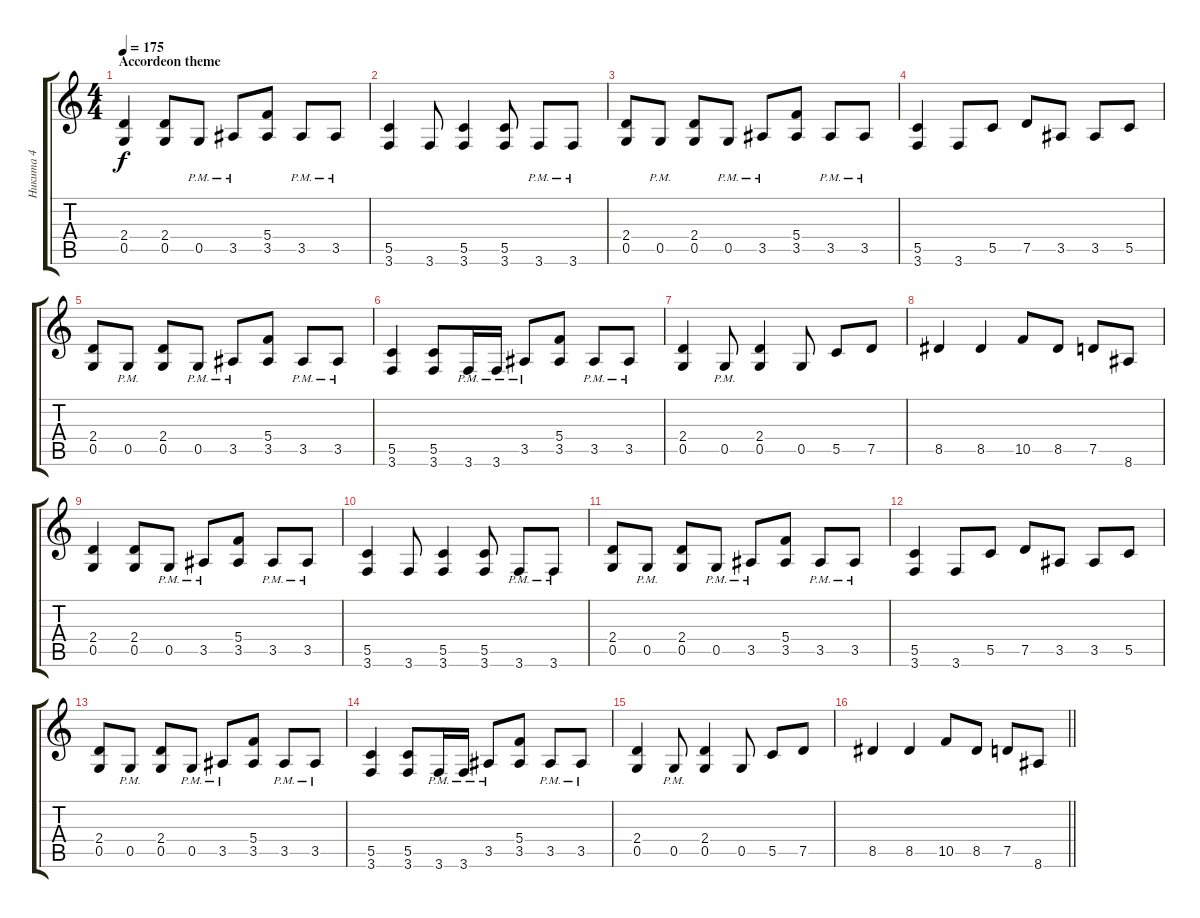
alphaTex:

\track ("Никита 4" "Никита 4") {instrument distortionguitar}
\staff {score tabs}
\tuning (D4 A3 F3 C3 G2 D2) {hide}
\ts (4 4)
\section ("" "Accordeon theme")
\tempo 175
\clef g2
\ks c
(2.4 0.5).4{dy f} (2.4 0.5).8 0.5{pm}.8 3.5{pm}.8 (5.4 3.5).8 3.5{pm}.8 3.5{pm}.8 |
(5.5 3.6).4 3.6.8 (5.5 3.6).4 (5.5 3.6).8 3.6{pm}.8 3.6{pm}.8 |
(2.4 0.5).8 0.5{pm}.8 (2.4 0.5).8 0.5{pm}.8 3.5{pm}.8 (5.4 3.5).8 3.5{pm}.8 3.5{pm}.8 |
(5.5 3.6).4 3.6.8 5.5.8 7.5.8 3.5.8 3.5.8 5.5.8 |
(2.4 0.5).8 0.5{pm}.8 (2.4 0.5).8 0.5{pm}.8 3.5{pm}.8 (5.4 3.5).8 3.5{pm}.8 3.5{pm}.8 |
(5.5 3.6).4 (5.5 3.6).8 3.6{pm}.16 3.6{pm}.16 3.5{pm}.8 (5.4 3.5).8 3.5{pm}.8 3.5{pm}.8 |
(2.4 0.5).4 0.5{pm}.8 (2.4 0.5).4 0.5.8 5.5.8 7.5.8 |
8.5.4 8.5.4 10.5.8 8.5.8 7.5.8 8.6.8 |
(2.4 0.5).4 (2.4 0.5).8 0.5{pm}.8 3.5{pm}.8 (5.4 3.5).8 3.5{pm}.8 3.5{pm}.8 |
(5.5 3.6).4 3.6.8 (5.5 3.6).4 (5.5 3.6).8 3.6{pm}.8 3.6{pm}.8 |
(2.4 0.5).8 0.5{pm}.8 (2.4 0.5).8 0.5{pm}.8 3.5{pm}.8 (5.4 3.5).8 3.5{pm}.8 3.5{pm}.8 |
(5.5 3.6).4 3.6.8 5.5.8 7.5.8 3.5.8 3.5.8 5.5.8 |
(2.4 0.5).8 0.5{pm}.8 (2.4 0.5).8 0.5{pm}.8 3.5{pm}.8 (5.4 3.5).8 3.5{pm}.8 3.5{pm}.8 |
(5.5 3.6).4 (5.5 3.6).8 3.6{pm}.16 3.6{pm}.16 3.5{pm}.8 (5.4 3.5).8 3.5{pm}.8 3.5{pm}.8 |
(2.4 0.5).4 0.5{pm}.8 (2.4 0.5).4 0.5.8 5.5.8 7.5.8 |
\barLineRight lightlight
8.5.4 8.5.4 10.5.8 8.5.8 7.5.8 8.6.8
